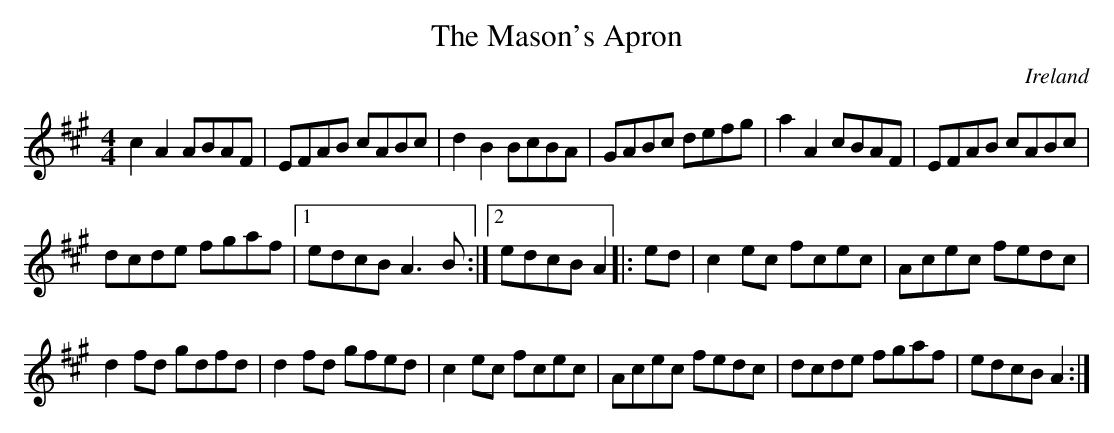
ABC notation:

X:1
T:Mason's Apron, The
O:Ireland
O:England
O:Scotland
O:Shetland
O:USA
M:4/4
K:A
c2A2 ABAF|EFAB cABc|d2B2 BcBA|GABc defg|\
a2A2 cBAF|EFAB cABc|
dcde fgaf\
|1edcB A3B :|2 edcB A2 |:\
ed|\
c2ec fcec|Acec fedc|
d2fd gdfd|d2fd gfed|\
c2ec fcec|Acec fedc|dcde fgaf|edcB A2 :|
